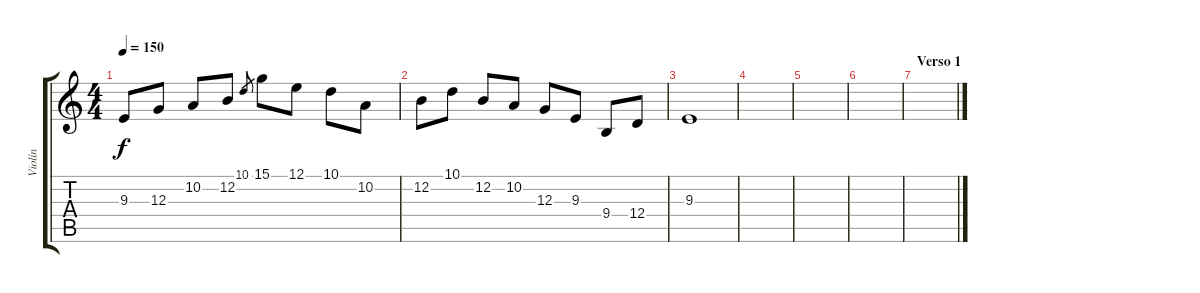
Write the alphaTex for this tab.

\track ("Violín" "Violín") {instrument violin}
\staff {score tabs}
\tuning (E4 B3 G3 D3 A2 E2) {hide}
\ts (4 4)
\tempo 150
\clef g2
\ks c
9.3.8{dy f} 12.3.8 10.2.8 12.2.8 10.1.8{gr} 15.1.8 12.1.8 10.1.8 10.2.8 |
12.2.8 10.1.8 12.2.8 10.2.8 12.3.8 9.3.8 9.4.8 12.4.8 |
9.3.1{volume 3} |
|
|
|
\section ("" "Verso 1")
